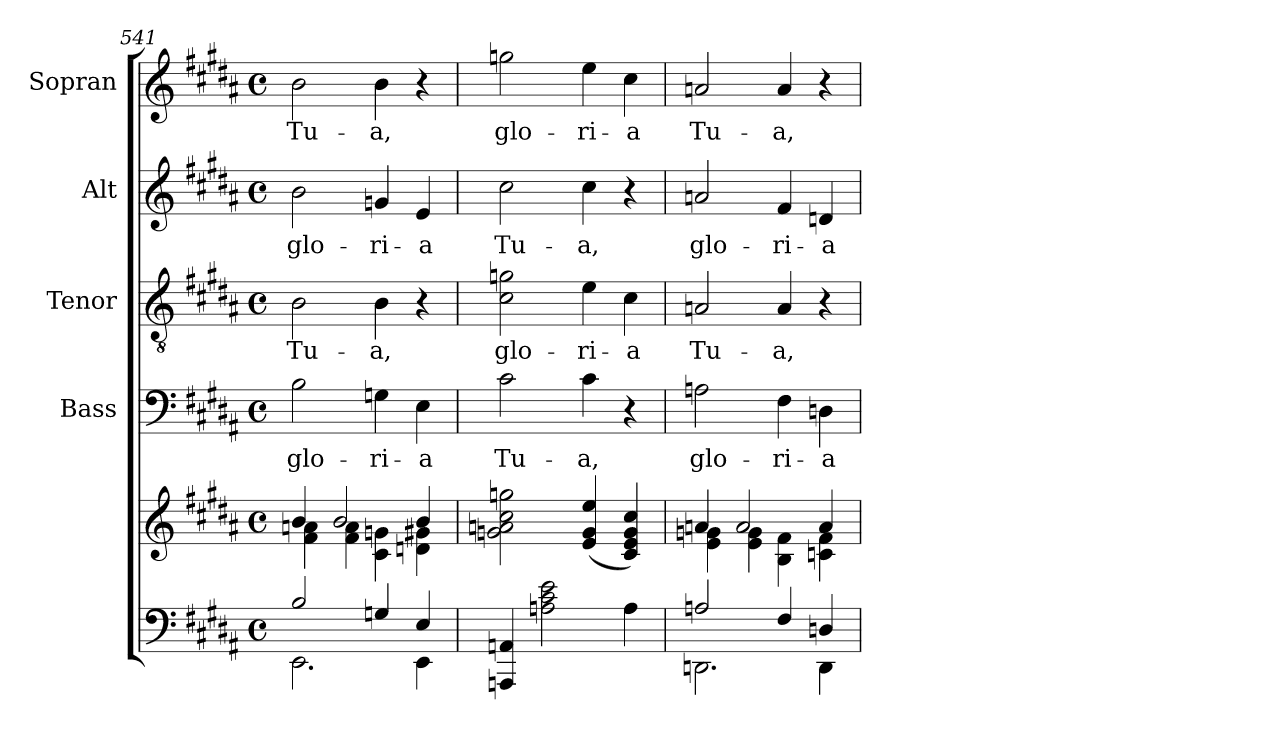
**kern	**kern	**kern	**text	**kern	**text	**kern	**text	**kern	**text
*part5	*part5	*part4	*part4	*part3	*part3	*part2	*part2	*part1	*part1
*staff6	*staff5	*staff4	*staff4	*staff3	*staff3	*staff2	*staff2	*staff1	*staff1
*	*	*I"Bass	*	*I"Tenor	*	*I"Alt	*	*I"Sopran	*
*	*	*I'B.	*	*I'T.	*	*I'A.	*	*I'S.	*
*clefF4	*clefG2	*clefF4	*	*clefGv2	*	*clefG2	*	*clefG2	*
*k[f#c#g#d#a#]	*k[f#c#g#d#a#]	*k[f#c#g#d#a#]	*	*k[f#c#g#d#a#]	*	*k[f#c#g#d#a#]	*	*k[f#c#g#d#a#]	*
*B:	*B:	*B:	*	*B:	*	*B:	*	*B:	*
*M4/4	*M4/4	*M4/4	*	*M4/4	*	*M4/4	*	*M4/4	*
*met(c)	*met(c)	*met(c)	*	*met(c)	*	*met(c)	*	*met(c)	*
=541	=541	=541	=541	=541	=541	=541	=541	=541	=541
*^	*^	*	*	*	*	*	*	*	*
!	!	!	!	!	!LO:LY:b	!	!LO:LY:b	!	!LO:LY:b	!	!LO:LY:b
2B/	2.EE\	4b/	4f#\ 4an\	2B\	glo-	2B\	Tu-	2b\	glo-	2b\	Tu-
.	.	2b/	4f#\ 4a\	.	.	.	.	.	.	.	.
!	!	!	!	!	!LO:LY:b	!	!LO:LY:b	!	!LO:LY:b	!	!LO:LY:b
4Gn/	.	.	4c#\ 4gn\	4Gn\	-ri-	4B\	-a,	4gn/	-ri-	4b\	-a,
!	!	!	!	!	!LO:LY:b	!	!	!	!LO:LY:b	!	!
4E/	4EE\	4b/	4dn\ 4g#X\	4E\	-a	4r	.	4e/	-a	4r	.
!!LO:LB:g=z
=542	=542	=542	=542	=542	=542	=542	=542	=542	=542	=542	=542
!	!	!	!	!	!LO:LY:b	!	!LO:LY:b	!	!LO:LY:b	!	!LO:LY:b
*v	*v	*	*	*	*	*	*	*	*	*	*
*	*v	*v	*	*	*	*	*	*	*	*
4AAAn/ 4AAn/	2gn\ 2an\ 2cc#\ 2ggn\	2c#\	Tu-	2c#\ 2gn\	glo-	2cc#\	Tu-	2ggn\	glo-
2An\ 2c#\ 2e\	.	.	.	.	.	.	.	.	.
!	!	!	!LO:LY:b	!	!LO:LY:b	!	!LO:LY:b	!	!LO:LY:b
.	(4e/ 4g/ 4ee/	4c#\	-a,	4e\	-ri-	4cc#\	-a,	4ee\	-ri-
!	!	!	!	!	!LO:LY:b	!	!	!	!LO:LY:b
4A\	4c#/ 4e/ 4g/ 4cc#/)	4r	.	4c#\	-a	4r	.	4cc#\	-a
=543	=543	=543	=543	=543	=543	=543	=543	=543	=543
*^	*^	*	*	*	*	*	*	*	*
!	!	!	!	!	!LO:LY:b	!	!LO:LY:b	!	!LO:LY:b	!	!LO:LY:b
2An/	2.DDn\	4an/	4e\ 4gn\	2An\	glo-	2An/	Tu-	2an/	glo-	2an/	Tu-
.	.	2a/	4e\ 4g\	.	.	.	.	.	.	.	.
!	!	!	!	!	!LO:LY:b	!	!LO:LY:b	!	!LO:LY:b	!	!LO:LY:b
4F#/	.	.	4B\ 4f#\	4F#\	-ri-	4A/	-a,	4f#/	-ri-	4a/	-a,
!	!	!	!	!	!LO:LY:b	!	!	!	!LO:LY:b	!	!
4Dn/	4DD\	4a/	4cn\ 4f#\	4Dn\	-a	4r	.	4dn/	-a	4r	.
*v	*v	*	*	*	*	*	*	*	*	*	*
*	*v	*v	*	*	*	*	*	*	*	*
=	=	=	=	=	=	=	=	=	=
*-	*-	*-	*-	*-	*-	*-	*-	*-	*-
